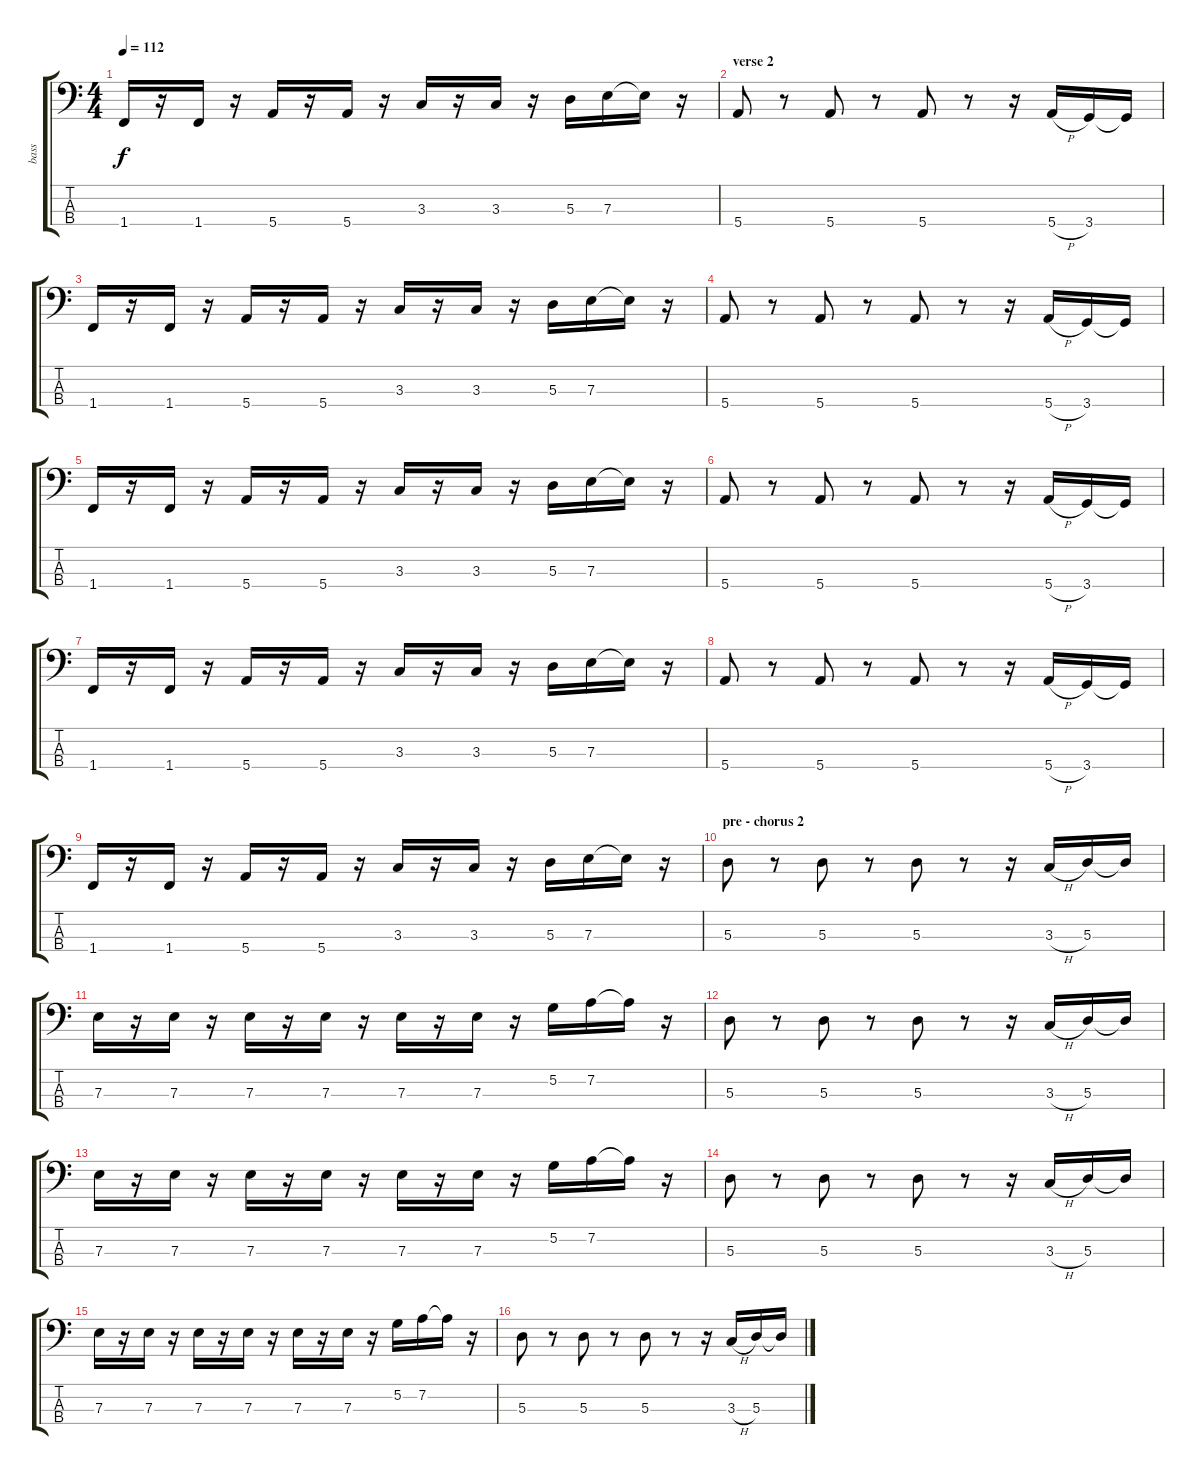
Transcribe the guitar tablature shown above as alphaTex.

\track ("bass" "bass") {instrument acousticbass}
\staff {score tabs}
\tuning (G2 D2 A1 E1) {hide}
\ts (4 4)
\tempo 112
\clef f4
\ks c
1.4.16{dy f} r.16 1.4.16 r.16 5.4.16 r.16 5.4.16 r.16 3.3.16 r.16 3.3.16 r.16 5.3.16 7.3.16 7.3{t}.16 r.16 |
\section ("" "verse 2")
5.4.8 r.8 5.4.8 r.8 5.4.8 r.8 r.16 5.4{h}.16 3.4.16 3.4{t}.16 |
1.4.16 r.16 1.4.16 r.16 5.4.16 r.16 5.4.16 r.16 3.3.16 r.16 3.3.16 r.16 5.3.16 7.3.16 7.3{t}.16 r.16 |
5.4.8 r.8 5.4.8 r.8 5.4.8 r.8 r.16 5.4{h}.16 3.4.16 3.4{t}.16 |
1.4.16 r.16 1.4.16 r.16 5.4.16 r.16 5.4.16 r.16 3.3.16 r.16 3.3.16 r.16 5.3.16 7.3.16 7.3{t}.16 r.16 |
5.4.8 r.8 5.4.8 r.8 5.4.8 r.8 r.16 5.4{h}.16 3.4.16 3.4{t}.16 |
1.4.16 r.16 1.4.16 r.16 5.4.16 r.16 5.4.16 r.16 3.3.16 r.16 3.3.16 r.16 5.3.16 7.3.16 7.3{t}.16 r.16 |
5.4.8 r.8 5.4.8 r.8 5.4.8 r.8 r.16 5.4{h}.16 3.4.16 3.4{t}.16 |
1.4.16 r.16 1.4.16 r.16 5.4.16 r.16 5.4.16 r.16 3.3.16 r.16 3.3.16 r.16 5.3.16 7.3.16 7.3{t}.16 r.16 |
\section ("" "pre - chorus 2")
5.3.8 r.8 5.3.8 r.8 5.3.8 r.8 r.16 3.3{h}.16 5.3.16 5.3{t}.16 |
7.3.16 r.16 7.3.16 r.16 7.3.16 r.16 7.3.16 r.16 7.3.16 r.16 7.3.16 r.16 5.2.16 7.2.16 7.2{t}.16 r.16 |
5.3.8 r.8 5.3.8 r.8 5.3.8 r.8 r.16 3.3{h}.16 5.3.16 5.3{t}.16 |
7.3.16 r.16 7.3.16 r.16 7.3.16 r.16 7.3.16 r.16 7.3.16 r.16 7.3.16 r.16 5.2.16 7.2.16 7.2{t}.16 r.16 |
5.3.8 r.8 5.3.8 r.8 5.3.8 r.8 r.16 3.3{h}.16 5.3.16 5.3{t}.16 |
7.3.16 r.16 7.3.16 r.16 7.3.16 r.16 7.3.16 r.16 7.3.16 r.16 7.3.16 r.16 5.2.16 7.2.16 7.2{t}.16 r.16 |
5.3.8 r.8 5.3.8 r.8 5.3.8 r.8 r.16 3.3{h}.16 5.3.16 5.3{t}.16
